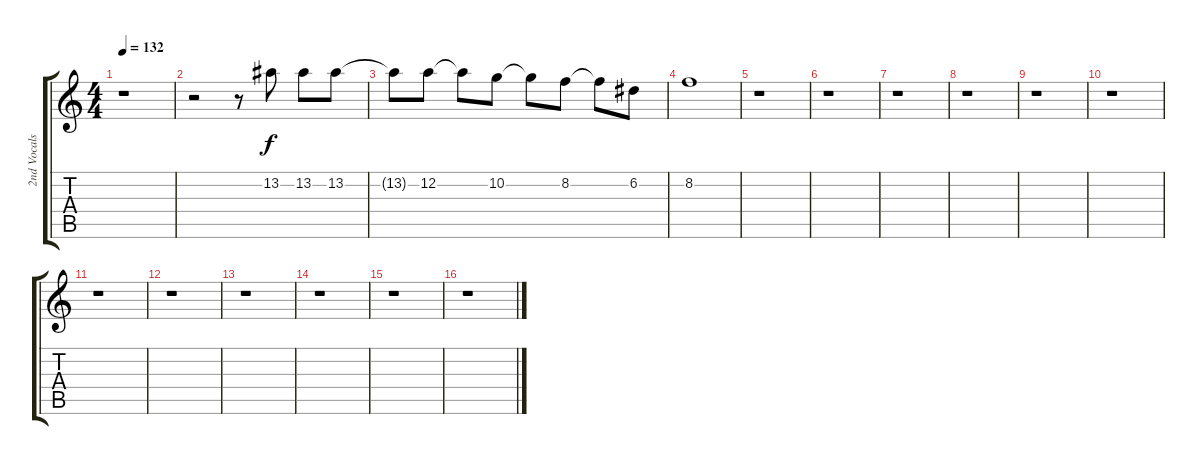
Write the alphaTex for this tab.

\track ("2nd Vocals" "2nd Vocals") {instrument churchorgan}
\staff {score tabs}
\tuning (D5 A4 F4 C4 G3 D3) {hide}
\ts (4 4)
\tempo 132
\clef g2
\ks c
r.1{dy f} |
r.2 r.8 13.2.8 13.2.8 13.2.8 |
13.2{t}.8 12.2.8 12.2{t}.8 10.2.8 10.2{t}.8 8.2.8 8.2{t}.8 6.2.8 |
8.2.1 |
r.1 |
r.1 |
r.1 |
r.1 |
r.1 |
r.1 |
r.1 |
r.1 |
r.1 |
r.1 |
r.1 |
r.1
